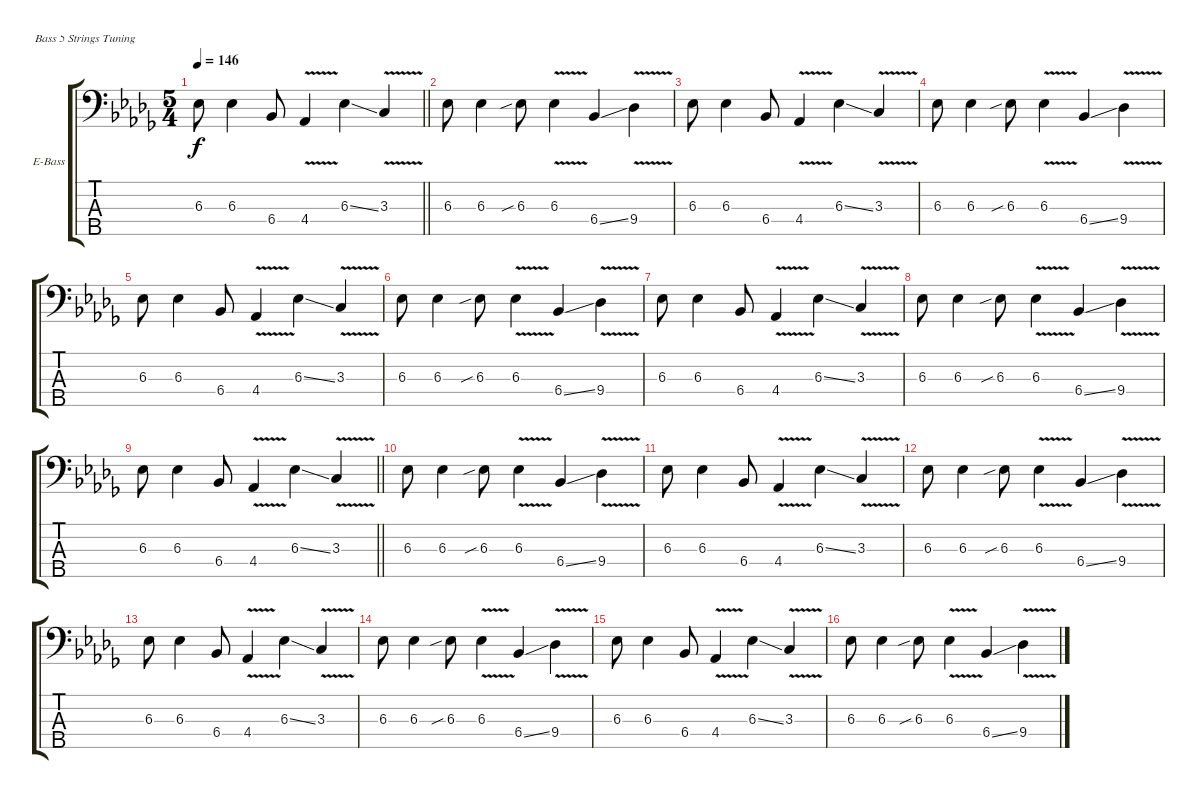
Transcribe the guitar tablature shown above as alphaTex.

\bracketExtendMode groupsimilarinstruments
\firstSystemTrackNameOrientation horizontal
\otherSystemsTrackNameOrientation horizontal
\track ("Ron Carter Bass" "E-Bass") {instrument electricbassfinger}
\staff {score tabs}
\tuning (G2 D2 A1 E1 B0)
\ts (5 4)
\tempo 146
\clef f4
\barLineRight lightlight
\ks db
6.3.8{dy f} 6.3.4 6.4.8 4.4{v}.4 6.3{ss}.4 3.3{v}.4 |
6.3.8 6.3.4 6.3{sib}.8 6.3{v}.4 6.4{ss}.4 9.4{v}.4 |
6.3.8 6.3.4 6.4.8 4.4{v}.4 6.3{ss}.4 3.3{v}.4 |
6.3.8 6.3.4 6.3{sib}.8 6.3{v}.4 6.4{ss}.4 9.4{v}.4 |
6.3.8 6.3.4 6.4.8 4.4{v}.4 6.3{ss}.4 3.3{v}.4 |
6.3.8 6.3.4 6.3{sib}.8 6.3{v}.4 6.4{ss}.4 9.4{v}.4 |
6.3.8 6.3.4 6.4.8 4.4{v}.4 6.3{ss}.4 3.3{v}.4 |
6.3.8 6.3.4 6.3{sib}.8 6.3{v}.4 6.4{ss}.4 9.4{v}.4 |
\barLineRight lightlight
6.3.8 6.3.4 6.4.8 4.4{v}.4 6.3{ss}.4 3.3{v}.4 |
6.3.8 6.3.4 6.3{sib}.8 6.3{v}.4 6.4{ss}.4 9.4{v}.4 |
6.3.8 6.3.4 6.4.8 4.4{v}.4 6.3{ss}.4 3.3{v}.4 |
6.3.8 6.3.4 6.3{sib}.8 6.3{v}.4 6.4{ss}.4 9.4{v}.4 |
6.3.8 6.3.4 6.4.8 4.4{v}.4 6.3{ss}.4 3.3{v}.4 |
6.3.8 6.3.4 6.3{sib}.8 6.3{v}.4 6.4{ss}.4 9.4{v}.4 |
6.3.8 6.3.4 6.4.8 4.4{v}.4 6.3{ss}.4 3.3{v}.4 |
6.3.8 6.3.4 6.3{sib}.8 6.3{v}.4 6.4{ss}.4 9.4{v}.4
